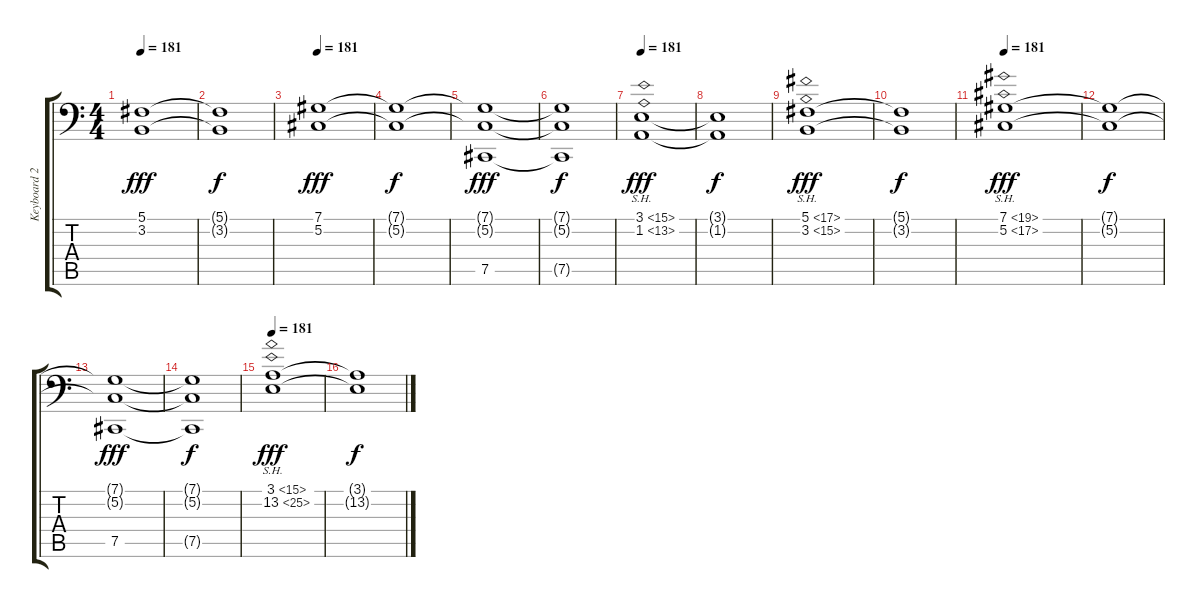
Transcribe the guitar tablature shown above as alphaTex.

\track ("Keyboard 2" "Keyboard 2") {instrument stringensemble1}
\staff {score tabs}
\tuning (Db3 Ab2 E2 B1 Gb1 Db1) {hide}
\ts (4 4)
\tempo 181
\clef f4
\ks c
(5.1 3.2).1{dy fff} |
(5.1{t} 3.2{t}).1{dy f} |
\tempo 181
(7.1 5.2).1{dy fff} |
(7.1{t} 5.2{t}).1{dy f} |
(7.1{t} 5.2{t} 7.5).1{dy fff} |
(7.1{t} 5.2{t} 7.5{t}).1{dy f} |
\tempo 181
(3.1{sh 12} 1.2{sh 12}).1{dy fff instrument stringensemble1} |
(3.1{t} 1.2{t}).1{dy f} |
(5.1{sh 12} 3.2{sh 12}).1{dy fff} |
(5.1{t} 3.2{t}).1{dy f} |
\tempo 181
(7.1{sh 12} 5.2{sh 12}).1{dy fff} |
(7.1{t} 5.2{t}).1{dy f} |
(7.1{t} 5.2{t} 7.5).1{dy fff} |
(7.1{t} 5.2{t} 7.5{t}).1{dy f} |
\tempo 181
(3.1{sh 12} 13.2{sh 12}).1{dy fff instrument stringensemble1} |
(3.1{t} 13.2{t}).1{dy f}
